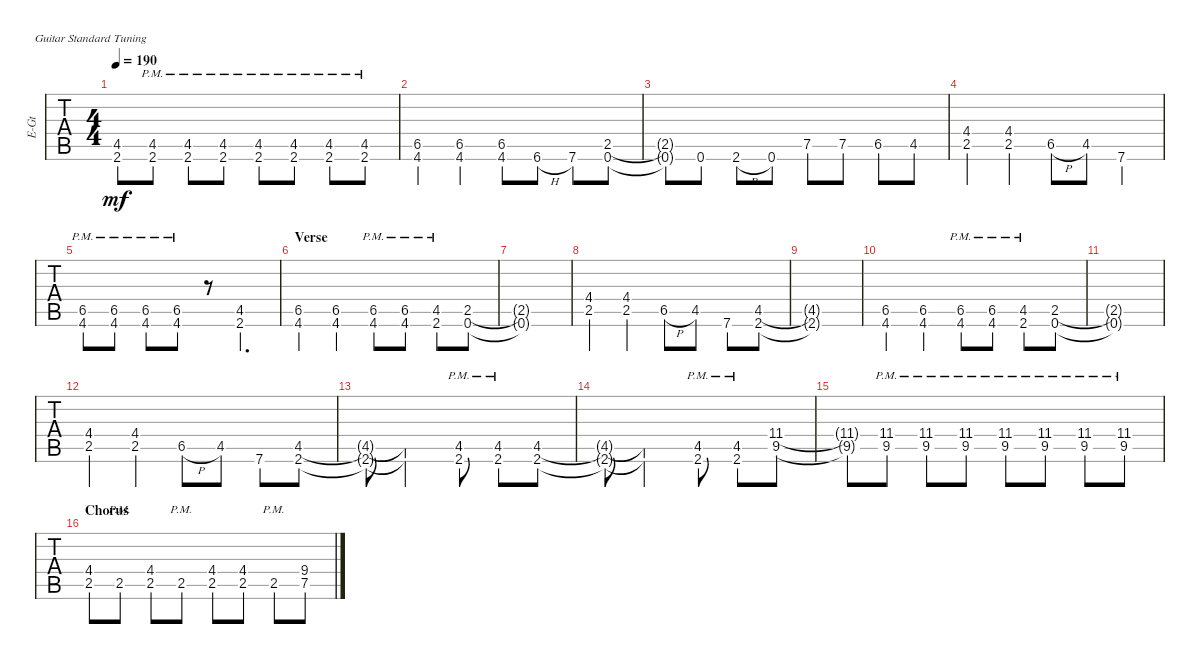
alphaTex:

\defaultSystemsLayout 4
\bracketExtendMode groupsimilarinstruments
\otherSystemsTrackNameOrientation horizontal
\track ("Cole Train" "E-Gt") {instrument distortionguitar}
\staff {tabs}
\tuning (E4 B3 G3 D3 A2 E2)
\ts (4 4)
\tempo 190
\clef g2
\ks c
(2.6{t acc #} 4.5{t acc #}).8{dy mf} (2.6{pm acc #} 4.5{pm acc #}).8 (2.6{pm acc #} 4.5{pm acc #}).8 (2.6{pm acc #} 4.5{pm acc #}).8 (2.6{pm acc #} 4.5{pm acc #}).8 (2.6{pm acc #} 4.5{pm acc #}).8 (2.6{pm acc #} 4.5{pm acc #}).8 (2.6{pm acc #} 4.5{pm acc #}).8 |
(4.6{acc #} 6.5{acc #}).4 (4.6{acc #} 6.5{acc #}).4 (4.6{acc #} 6.5{acc #}).8 6.6{h acc #}.8 7.6.8 (0.6 2.5).8 |
(0.6{t} 2.5{t}).8 0.6.8 2.6{h acc #}.8 0.6.8 7.5.8 7.5.8 6.5{acc #}.8 4.5{acc #}.8 |
(4.4{acc #} 2.5).4 (2.5 4.4{acc #}).4 6.5{h acc #}.8 4.5{acc #}.8 7.6.4 |
(4.6{pm acc #} 6.5{pm acc #}).8 (4.6{pm acc #} 6.5{pm acc #}).8 (4.6{pm acc #} 6.5{pm acc #}).8 (4.6{pm acc #} 6.5{pm acc #}).8 r.8 (2.6{acc #} 4.5{acc #}).4{d} |
\section ("" "Verse")
(4.6{acc #} 6.5{acc #}).4 (4.6{acc #} 6.5{acc #}).4 (4.6{pm acc #} 6.5{pm acc #}).8 (4.6{pm acc #} 6.5{pm acc #}).8 (2.6{pm acc #} 4.5{pm acc #}).8 (0.6 2.5).8 |
(0.6{t} 2.5{t}).1 |
(4.4{acc #} 2.5).4 (2.5 4.4{acc #}).4 6.5{h acc #}.8 4.5{acc #}.8 7.6.8 (2.6{acc #} 4.5{acc #}).8 |
(2.6{t acc #} 4.5{t acc #}).1 |
(4.6{acc #} 6.5{acc #}).4 (4.6{acc #} 6.5{acc #}).4 (4.6{pm acc #} 6.5{pm acc #}).8 (4.6{pm acc #} 6.5{pm acc #}).8 (2.6{pm acc #} 4.5{pm acc #}).8 (0.6 2.5).8 |
(0.6{t} 2.5{t}).1 |
(4.4{acc #} 2.5).4 (2.5 4.4{acc #}).4 6.5{h acc #}.8 4.5{acc #}.8 7.6.8 (2.6{acc #} 4.5{acc #}).8 |
(2.6{t acc #} 4.5{t acc #}).8 (2.6{t acc #} 4.5{t acc #}).2 (2.6{pm acc #} 4.5{pm acc #}).8 (2.6{pm acc #} 4.5{pm acc #}).8 (2.6{acc #} 4.5{acc #}).8 |
(2.6{t acc #} 4.5{t acc #}).8 (2.6{t acc #} 4.5{t acc #}).2 (2.6{pm acc #} 4.5{pm acc #}).8 (2.6{pm acc #} 4.5{pm acc #}).8 (9.5{acc #} 11.4{acc #}).8 |
(9.5{t acc #} 11.4{t acc #}).8 (9.5{pm acc #} 11.4{pm acc #}).8 (9.5{pm acc #} 11.4{pm acc #}).8 (9.5{pm acc #} 11.4{pm acc #}).8 (9.5{pm acc #} 11.4{pm acc #}).8 (9.5{pm acc #} 11.4{pm acc #}).8 (9.5{pm acc #} 11.4{pm acc #}).8 (9.5{pm acc #} 11.4{pm acc #}).8 |
\section ("" "Chorus")
(2.5 4.4{acc #}).8 2.5{pm}.8 (2.5 4.4{acc #}).8 2.5{pm}.8 (2.5 4.4{acc #}).8 (2.5 4.4{acc #}).8 2.5{pm}.8 (7.5 9.4).8
